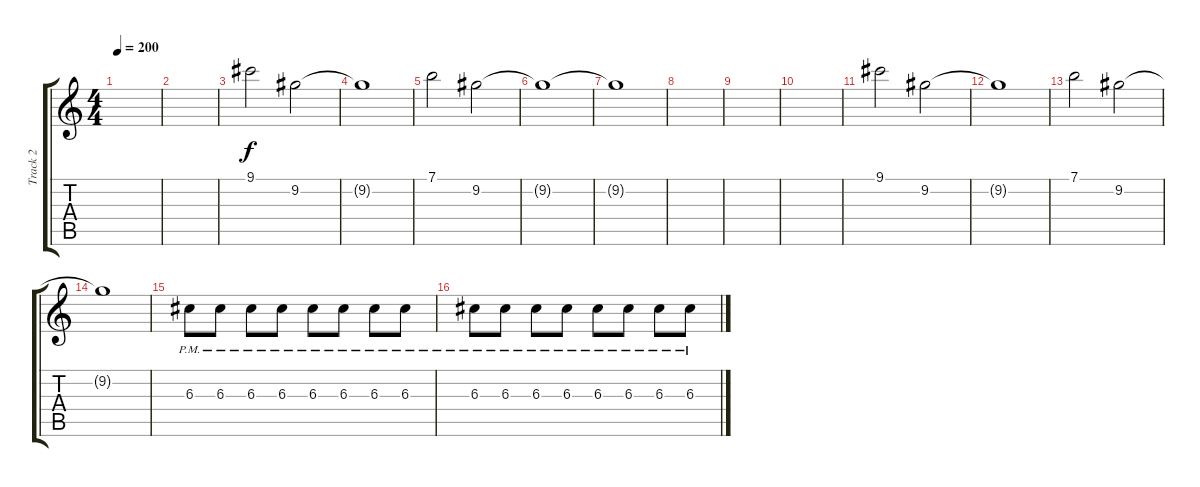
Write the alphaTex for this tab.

\track ("Track 2" "Track 2") {instrument distortionguitar}
\staff {score tabs}
\tuning (E4 B3 G3 D3 A2 D2) {hide}
\ts (4 4)
\tempo 200
\clef g2
\ks c
|
|
9.1.2{instrument electricguitarclean} 9.2.2 |
9.2{t}.1 |
7.1.2 9.2.2 |
9.2{t}.1 |
9.2{t}.1 |
|
|
|
9.1.2{instrument electricguitarclean} 9.2.2 |
9.2{t}.1 |
7.1.2 9.2.2 |
9.2{t}.1 |
6.3{pm}.8{instrument distortionguitar} 6.3{pm}.8 6.3{pm}.8 6.3{pm}.8 6.3{pm}.8 6.3{pm}.8 6.3{pm}.8 6.3{pm}.8 |
6.3{pm}.8 6.3{pm}.8 6.3{pm}.8 6.3{pm}.8 6.3{pm}.8 6.3{pm}.8 6.3{pm}.8 6.3{pm}.8
